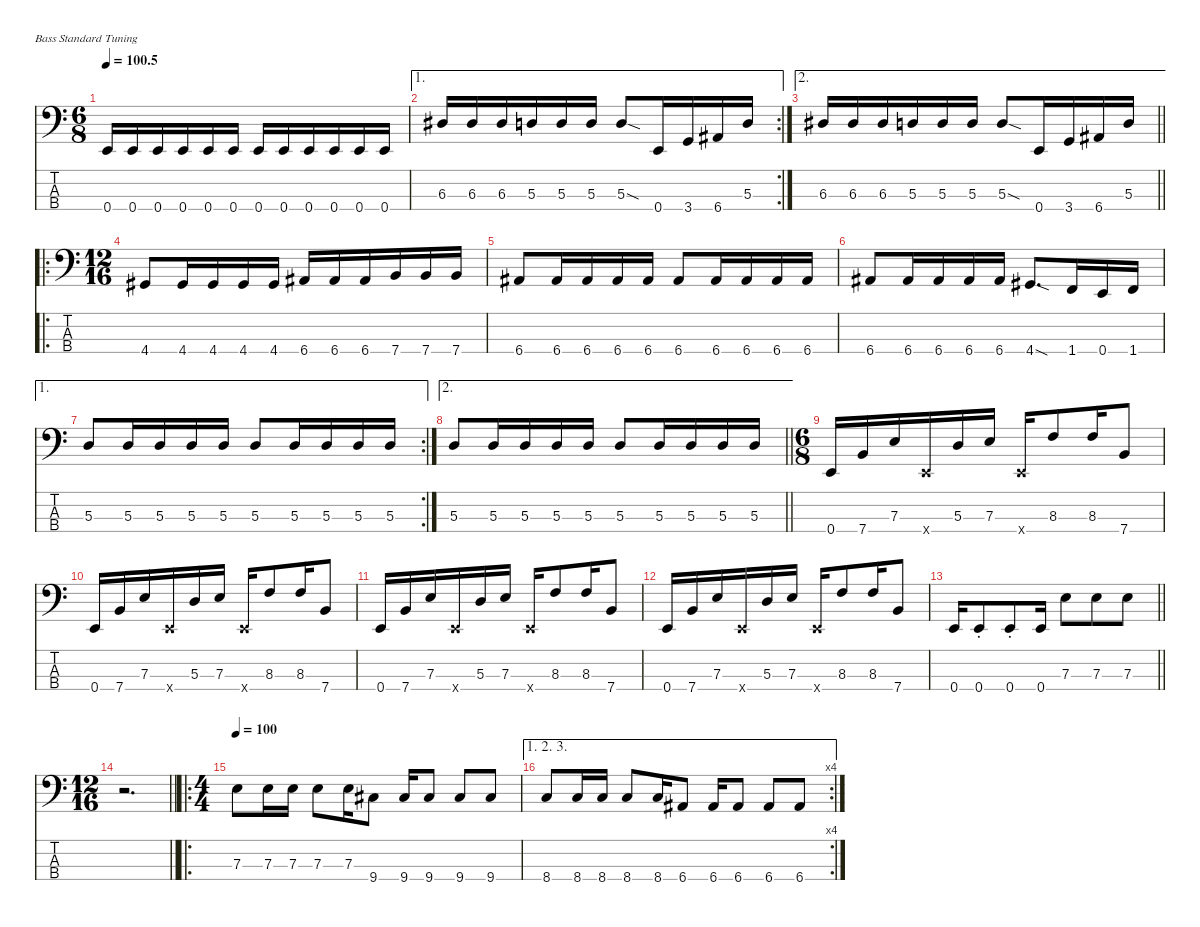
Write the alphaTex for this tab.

\defaultSystemsLayout 4
\hideDynamics
\bracketExtendMode nobrackets
\singleTrackTrackNamePolicy hidden
\multiTrackTrackNamePolicy hidden
\firstSystemTrackNameMode fullname
\firstSystemTrackNameOrientation horizontal
\otherSystemsTrackNameOrientation horizontal
\track ("Bass" "el.bs.") {instrument electricbassfinger}
\staff {score tabs}
\tuning (G2 D2 A1 E1)
\ts (6 8)
\tempo
100.5
\accidentals auto
\clef f4
\ottava regular
\simile none
\ks c
0.4.16{dy f beam Up} 0.4.16{beam Up} 0.4.16{beam Up} 0.4.16{beam Up} 0.4.16{beam Up} 0.4.16{beam Up} 0.4.16{beam Up} 0.4.16{beam Up} 0.4.16{beam Up} 0.4.16{beam Up} 0.4.16{beam Up} 0.4.16{beam Up} |
\ae 1
\rc 2
6.3{acc #}.16{beam Up} 6.3{acc #}.16{beam Up} 6.3{acc #}.16{beam Up} 5.3.16{beam Up} 5.3.16{beam Up} 5.3.16{beam Up} 5.3{sod}.8{beam Up} 0.4.16{beam Up} 3.4.16{beam Up} 6.4{acc #}.16{beam Up} 5.3.16{beam Up} |
\ae 2
\barLineRight lightlight
6.3{acc #}.16{beam Up} 6.3{acc #}.16{beam Up} 6.3{acc #}.16{beam Up} 5.3.16{beam Up} 5.3.16{beam Up} 5.3.16{beam Up} 5.3{sod}.8{beam Up} 0.4.16{beam Up} 3.4.16{beam Up} 6.4{acc #}.16{beam Up} 5.3.16{beam Up} |
\ro
\ts (12 16)
\beaming (8 3 3)
4.4{acc #}.8{beam Up} 4.4{acc #}.16{beam Up} 4.4{acc #}.16{beam Up} 4.4{acc #}.16{beam Up} 4.4{acc #}.16{beam Up} 6.4{acc #}.16{beam Up} 6.4{acc #}.16{beam Up} 6.4{acc #}.16{beam Up} 7.4.16{beam Up} 7.4.16{beam Up} 7.4.16{beam Up} |
6.4{acc #}.8{beam Up} 6.4{acc #}.16{beam Up} 6.4{acc #}.16{beam Up} 6.4{acc #}.16{beam Up} 6.4{acc #}.16{beam Up} 6.4{acc #}.8{beam Up} 6.4{acc #}.16{beam Up} 6.4{acc #}.16{beam Up} 6.4{acc #}.16{beam Up} 6.4{acc #}.16{beam Up} |
6.4{acc #}.8{beam Up} 6.4{acc #}.16{beam Up} 6.4{acc #}.16{beam Up} 6.4{acc #}.16{beam Up} 6.4{acc #}.16{beam Up} 4.4{sod acc #}.8{d beam Up} 1.4.16{beam Up} 0.4.16{beam Up} 1.4.16{beam Up} |
\ae 1
\rc 2
5.3.8{beam Up} 5.3.16{beam Up} 5.3.16{beam Up} 5.3.16{beam Up} 5.3.16{beam Up} 5.3.8{beam Up} 5.3.16{beam Up} 5.3.16{beam Up} 5.3.16{beam Up} 5.3.16{beam Up} |
\ae 2
\barLineRight lightlight
5.3.8{beam Up} 5.3.16{beam Up} 5.3.16{beam Up} 5.3.16{beam Up} 5.3.16{beam Up} 5.3.8{beam Up} 5.3.16{beam Up} 5.3.16{beam Up} 5.3.16{beam Up} 5.3.16{beam Up} |
\ts (6 8)
\beaming (8 3 3)
0.4.16{beam Up} 7.4.16{beam Up} 7.3.16{beam Up} 0.4{x}.16{beam Up} 5.3.16{beam Up} 7.3.16{beam Up} 0.4{x}.16{beam Up} 8.3.8{beam Up} 8.3.16{beam Up} 7.4.8{beam Up} |
0.4.16{beam Up} 7.4.16{beam Up} 7.3.16{beam Up} 0.4{x}.16{beam Up} 5.3.16{beam Up} 7.3.16{beam Up} 0.4{x}.16{beam Up} 8.3.8{beam Up} 8.3.16{beam Up} 7.4.8{beam Up} |
0.4.16{beam Up} 7.4.16{beam Up} 7.3.16{beam Up} 0.4{x}.16{beam Up} 5.3.16{beam Up} 7.3.16{beam Up} 0.4{x}.16{beam Up} 8.3.8{beam Up} 8.3.16{beam Up} 7.4.8{beam Up} |
0.4.16{beam Up} 7.4.16{beam Up} 7.3.16{beam Up} 0.4{x}.16{beam Up} 5.3.16{beam Up} 7.3.16{beam Up} 0.4{x}.16{beam Up} 8.3.8{beam Up} 8.3.16{beam Up} 7.4.8{beam Up} |
\barLineRight lightlight
0.4.16{beam Up} 0.4{st}.8{beam Up} 0.4{st}.8{beam Up} 0.4.16{beam Up} 7.3.8{beam Down} 7.3.8{beam Down} 7.3.8{beam Down} |
\ts (12 16)
\beaming (8 3 3)
\barLineRight lightlight
r.2{d beam Down} |
\ro
\ts (4 4)
\beaming (8 2 2 2 2)
\tempo 100
7.3.8{dy mf beam Down} 7.3.16{beam Down} 7.3.16{beam Down} 7.3.8{beam Down} 7.3.16{beam Down} 9.4{acc #}.8{dy f beam Down} 9.4{acc #}.16{beam Up} 9.4{acc #}.8{beam Up} 9.4{acc #}.8{beam Up} 9.4{acc #}.8{beam Up} |
\ae (1 2 3)
\rc 4
8.4.8{beam Up} 8.4.16{beam Up} 8.4.16{beam Up} 8.4.8{beam Up} 8.4.16{beam Up} 6.4{acc #}.8{beam Up} 6.4{acc #}.16{beam Up} 6.4{acc #}.8{beam Up} 6.4{acc #}.8{beam Up} 6.4{acc #}.8{beam Up}
